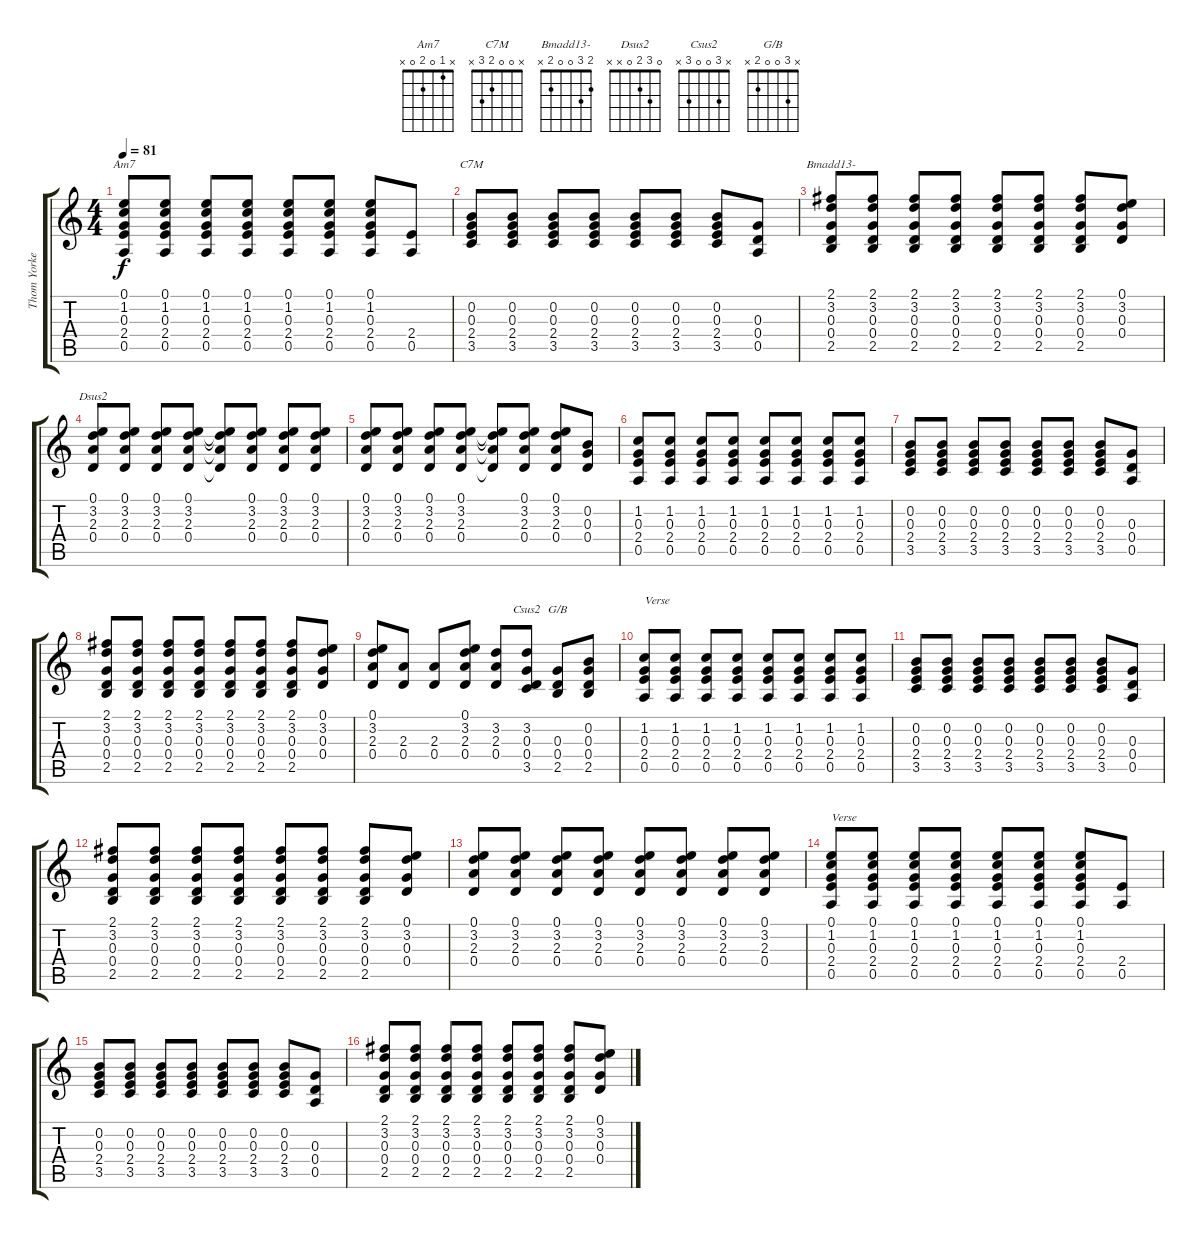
\track ("Thom Yorke (guitar)" "Thom Yorke") {instrument acousticguitarsteel}
\staff {score tabs}
\tuning (E4 B3 G3 D3 A2 E2) {hide}
\chord ("Am7" x 1 0 2 0 x)
\chord ("C7M" x 0 0 2 3 x)
\chord ("Bmadd13-" 2 3 0 0 2 x)
\chord ("Dsus2" 0 3 2 0 x x)
\chord ("Csus2" x 3 0 0 3 x)
\chord ("G/B" x 3 0 0 2 x)
\ts (4 4)
\tempo 81
\clef g2
\ks c
(0.1 1.2 0.3 2.4 0.5).8{ch "Am7" dy f} (0.1 1.2 0.3 2.4 0.5).8 (0.1 1.2 0.3 2.4 0.5).8 (0.1 1.2 0.3 2.4 0.5).8 (0.1 1.2 0.3 2.4 0.5).8 (0.1 1.2 0.3 2.4 0.5).8 (0.1 1.2 0.3 2.4 0.5).8 (2.4 0.5).8 |
(0.2 0.3 2.4 3.5).8{ch "C7M"} (0.2 0.3 2.4 3.5).8 (0.2 0.3 2.4 3.5).8 (0.2 0.3 2.4 3.5).8 (0.2 0.3 2.4 3.5).8 (0.2 0.3 2.4 3.5).8 (0.2 0.3 2.4 3.5).8 (0.3 0.4 0.5).8 |
(2.1 3.2 0.3 0.4 2.5).8{ch "Bmadd13-"} (2.1 3.2 0.3 0.4 2.5).8 (2.1 3.2 0.3 0.4 2.5).8 (2.1 3.2 0.3 0.4 2.5).8 (2.1 3.2 0.3 0.4 2.5).8 (2.1 3.2 0.3 0.4 2.5).8 (2.1 3.2 0.3 0.4 2.5).8 (0.1 3.2 0.3 0.4).8 |
(0.1 3.2 2.3 0.4).8{ch "Dsus2"} (0.1 3.2 2.3 0.4).8 (0.1 3.2 2.3 0.4).8 (0.1 3.2 2.3 0.4).8 (0.1{t} 3.2{t} 2.3{t} 0.4{t}).8 (0.1 3.2 2.3 0.4).8 (0.1 3.2 2.3 0.4).8 (0.1 3.2 2.3 0.4).8 |
(0.1 3.2 2.3 0.4).8 (0.1 3.2 2.3 0.4).8 (0.1 3.2 2.3 0.4).8 (0.1 3.2 2.3 0.4).8 (0.1{t} 3.2{t} 2.3{t} 0.4{t}).8 (0.1 3.2 2.3 0.4).8 (0.1 3.2 2.3 0.4).8 (0.2 0.3 0.4).8 |
(1.2 0.3 2.4 0.5).8 (1.2 0.3 2.4 0.5).8 (1.2 0.3 2.4 0.5).8 (1.2 0.3 2.4 0.5).8 (1.2 0.3 2.4 0.5).8 (1.2 0.3 2.4 0.5).8 (1.2 0.3 2.4 0.5).8 (1.2 0.3 2.4 0.5).8 |
(0.2 0.3 2.4 3.5).8 (0.2 0.3 2.4 3.5).8 (0.2 0.3 2.4 3.5).8 (0.2 0.3 2.4 3.5).8 (0.2 0.3 2.4 3.5).8 (0.2 0.3 2.4 3.5).8 (0.2 0.3 2.4 3.5).8 (0.3 0.4 0.5).8 |
(2.1 3.2 0.3 0.4 2.5).8 (2.1 3.2 0.3 0.4 2.5).8 (2.1 3.2 0.3 0.4 2.5).8 (2.1 3.2 0.3 0.4 2.5).8 (2.1 3.2 0.3 0.4 2.5).8 (2.1 3.2 0.3 0.4 2.5).8 (2.1 3.2 0.3 0.4 2.5).8 (0.1 3.2 0.3 0.4).8 |
(0.1 3.2 2.3 0.4).8 (2.3 0.4).8 (2.3 0.4).8 (0.1 3.2 2.3 0.4).8 (3.2 2.3 0.4).8 (3.2 0.3 0.4 3.5).8{ch "Csus2"} (0.3 0.4 2.5).8{ch "G/B"} (0.2 0.3 0.4 2.5).8 |
(1.2 0.3 2.4 0.5).8{txt "Verse"} (1.2 0.3 2.4 0.5).8 (1.2 0.3 2.4 0.5).8 (1.2 0.3 2.4 0.5).8 (1.2 0.3 2.4 0.5).8 (1.2 0.3 2.4 0.5).8 (1.2 0.3 2.4 0.5).8 (1.2 0.3 2.4 0.5).8 |
(0.2 0.3 2.4 3.5).8 (0.2 0.3 2.4 3.5).8 (0.2 0.3 2.4 3.5).8 (0.2 0.3 2.4 3.5).8 (0.2 0.3 2.4 3.5).8 (0.2 0.3 2.4 3.5).8 (0.2 0.3 2.4 3.5).8 (0.3 0.4 0.5).8 |
(2.1 3.2 0.3 0.4 2.5).8 (2.1 3.2 0.3 0.4 2.5).8 (2.1 3.2 0.3 0.4 2.5).8 (2.1 3.2 0.3 0.4 2.5).8 (2.1 3.2 0.3 0.4 2.5).8 (2.1 3.2 0.3 0.4 2.5).8 (2.1 3.2 0.3 0.4 2.5).8 (0.1 3.2 0.3 0.4).8 |
(0.1 3.2 2.3 0.4).8 (0.1 3.2 2.3 0.4).8 (0.1 3.2 2.3 0.4).8 (0.1 3.2 2.3 0.4).8 (0.1 3.2 2.3 0.4).8 (0.1 3.2 2.3 0.4).8 (0.1 3.2 2.3 0.4).8 (0.1 3.2 2.3 0.4).8 |
(0.1 1.2 0.3 2.4 0.5).8{txt "Verse"} (0.1 1.2 0.3 2.4 0.5).8 (0.1 1.2 0.3 2.4 0.5).8 (0.1 1.2 0.3 2.4 0.5).8 (0.1 1.2 0.3 2.4 0.5).8 (0.1 1.2 0.3 2.4 0.5).8 (0.1 1.2 0.3 2.4 0.5).8 (2.4 0.5).8 |
(0.2 0.3 2.4 3.5).8 (0.2 0.3 2.4 3.5).8 (0.2 0.3 2.4 3.5).8 (0.2 0.3 2.4 3.5).8 (0.2 0.3 2.4 3.5).8 (0.2 0.3 2.4 3.5).8 (0.2 0.3 2.4 3.5).8 (0.3 0.4 0.5).8 |
(2.1 3.2 0.3 0.4 2.5).8 (2.1 3.2 0.3 0.4 2.5).8 (2.1 3.2 0.3 0.4 2.5).8 (2.1 3.2 0.3 0.4 2.5).8 (2.1 3.2 0.3 0.4 2.5).8 (2.1 3.2 0.3 0.4 2.5).8 (2.1 3.2 0.3 0.4 2.5).8 (0.1 3.2 0.3 0.4).8
